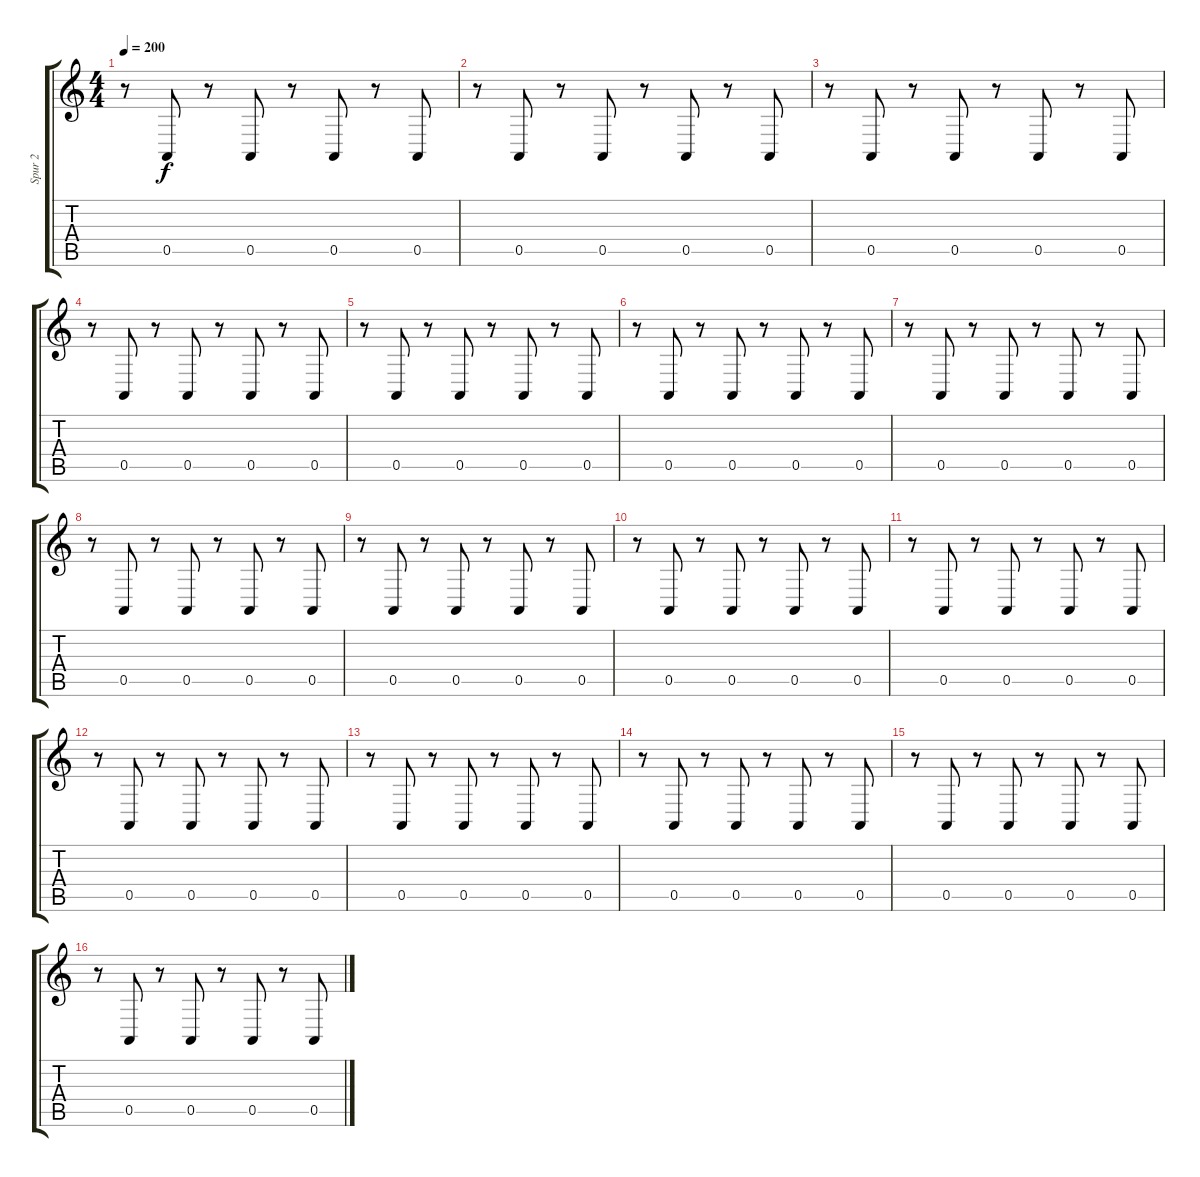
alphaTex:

\track ("Spur 2" "Spur 2") {instrument clavinet}
\staff {score tabs}
\tuning (E4 B3 G3 D3 A2 E2) {hide}
\ts (4 4)
\tempo 200
\clef g2
\ks c
r.8{dy f} 0.5.8 r.8 0.5.8 r.8 0.5.8 r.8 0.5.8 |
r.8 0.5.8 r.8 0.5.8 r.8 0.5.8 r.8 0.5.8 |
r.8 0.5.8 r.8 0.5.8 r.8 0.5.8 r.8 0.5.8 |
r.8 0.5.8 r.8 0.5.8 r.8 0.5.8 r.8 0.5.8 |
r.8 0.5.8 r.8 0.5.8 r.8 0.5.8 r.8 0.5.8 |
r.8 0.5.8 r.8 0.5.8 r.8 0.5.8 r.8 0.5.8 |
r.8 0.5.8 r.8 0.5.8 r.8 0.5.8 r.8 0.5.8 |
r.8 0.5.8 r.8 0.5.8 r.8 0.5.8 r.8 0.5.8 |
r.8 0.5.8 r.8 0.5.8 r.8 0.5.8 r.8 0.5.8 |
r.8 0.5.8 r.8 0.5.8 r.8 0.5.8 r.8 0.5.8 |
r.8 0.5.8 r.8 0.5.8 r.8 0.5.8 r.8 0.5.8 |
r.8 0.5.8 r.8 0.5.8 r.8 0.5.8 r.8 0.5.8 |
r.8 0.5.8 r.8 0.5.8 r.8 0.5.8 r.8 0.5.8 |
r.8 0.5.8 r.8 0.5.8 r.8 0.5.8 r.8 0.5.8 |
r.8 0.5.8 r.8 0.5.8 r.8 0.5.8 r.8 0.5.8 |
r.8 0.5.8 r.8 0.5.8 r.8 0.5.8 r.8 0.5.8
